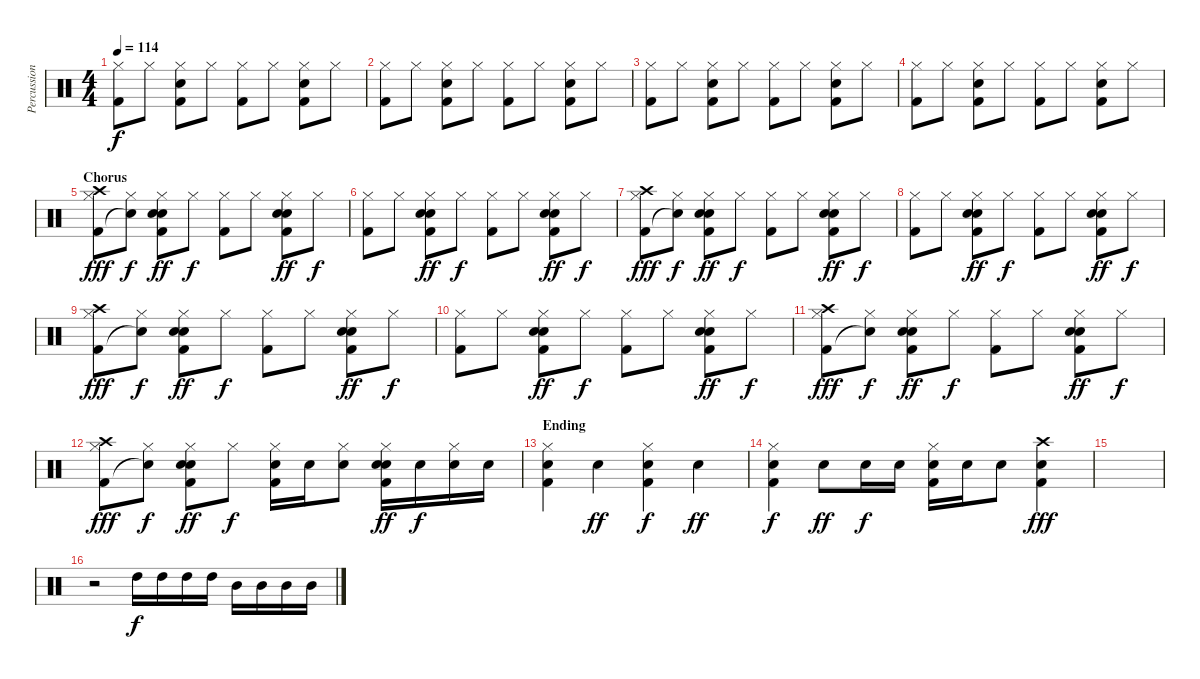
\track ("Percussion" "Percussion") {instrument percussion}
\staff {score}
\articulation defaults
\ts (4 4)
\tempo 114
\clef neutral
\ks c
("Hi-Hat (closed)" "Kick (hit) 2").8{dy f} "Hi-Hat (closed)".8 ("Hi-Hat (closed)" "Snare (hit) 2" "Kick (hit) 2").8 "Hi-Hat (closed)".8 ("Hi-Hat (closed)" "Kick (hit) 2").8 "Hi-Hat (closed)".8 ("Hi-Hat (closed)" "Snare (hit) 2" "Kick (hit) 2").8 "Hi-Hat (closed)".8 |
("Hi-Hat (closed)" "Kick (hit) 2").8 "Hi-Hat (closed)".8 ("Hi-Hat (closed)" "Snare (hit) 2" "Kick (hit) 2").8 "Hi-Hat (closed)".8 ("Hi-Hat (closed)" "Kick (hit) 2").8 "Hi-Hat (closed)".8 ("Hi-Hat (closed)" "Snare (hit) 2" "Kick (hit) 2").8 "Hi-Hat (closed)".8 |
("Hi-Hat (closed)" "Kick (hit) 2").8 "Hi-Hat (closed)".8 ("Hi-Hat (closed)" "Snare (hit) 2" "Kick (hit) 2").8 "Hi-Hat (closed)".8 ("Hi-Hat (closed)" "Kick (hit) 2").8 "Hi-Hat (closed)".8 ("Hi-Hat (closed)" "Snare (hit) 2" "Kick (hit) 2").8 "Hi-Hat (closed)".8 |
("Hi-Hat (closed)" "Kick (hit) 2").8 "Hi-Hat (closed)".8 ("Hi-Hat (closed)" "Snare (hit) 2" "Kick (hit) 2").8 "Hi-Hat (closed)".8 ("Hi-Hat (closed)" "Kick (hit) 2").8 "Hi-Hat (closed)".8 ("Hi-Hat (closed)" "Snare (hit) 2" "Kick (hit) 2").8 "Hi-Hat (closed)".8 |
\section ("" "Chorus")
("Hi-Hat (closed)" "Kick (hit) 2" "Crash high (hit)").8{dy fff} ("Hi-Hat (closed)" "Snare (hit)"{t}).8{dy f} ("Hand Clap (hit)" "Hi-Hat (closed)" "Snare (hit) 2" "Kick (hit) 2").8{dy ff} "Hi-Hat (closed)".8{dy f} ("Hi-Hat (closed)" "Kick (hit) 2").8 "Hi-Hat (closed)".8 ("Hand Clap (hit)" "Hi-Hat (closed)" "Snare (hit) 2" "Kick (hit) 2").8{dy ff} "Hi-Hat (closed)".8{dy f} |
("Hi-Hat (closed)" "Kick (hit) 2").8 "Hi-Hat (closed)".8 ("Hand Clap (hit)" "Hi-Hat (closed)" "Snare (hit) 2" "Kick (hit) 2").8{dy ff} "Hi-Hat (closed)".8{dy f} ("Hi-Hat (closed)" "Kick (hit) 2").8 "Hi-Hat (closed)".8 ("Hand Clap (hit)" "Hi-Hat (closed)" "Snare (hit) 2" "Kick (hit) 2").8{dy ff} "Hi-Hat (closed)".8{dy f} |
("Hi-Hat (closed)" "Kick (hit) 2" "Crash high (hit)").8{dy fff} ("Hi-Hat (closed)" "Snare (hit)"{t}).8{dy f} ("Hand Clap (hit)" "Hi-Hat (closed)" "Snare (hit) 2" "Kick (hit) 2").8{dy ff} "Hi-Hat (closed)".8{dy f} ("Hi-Hat (closed)" "Kick (hit) 2").8 "Hi-Hat (closed)".8 ("Hand Clap (hit)" "Hi-Hat (closed)" "Snare (hit) 2" "Kick (hit) 2").8{dy ff} "Hi-Hat (closed)".8{dy f} |
("Hi-Hat (closed)" "Kick (hit) 2").8 "Hi-Hat (closed)".8 ("Hand Clap (hit)" "Hi-Hat (closed)" "Snare (hit) 2" "Kick (hit) 2").8{dy ff} "Hi-Hat (closed)".8{dy f} ("Hi-Hat (closed)" "Kick (hit) 2").8 "Hi-Hat (closed)".8 ("Hand Clap (hit)" "Hi-Hat (closed)" "Snare (hit) 2" "Kick (hit) 2").8{dy ff} "Hi-Hat (closed)".8{dy f} |
("Hi-Hat (closed)" "Kick (hit) 2" "Crash high (hit)").8{dy fff} ("Hi-Hat (closed)" "Snare (hit)"{t}).8{dy f} ("Hand Clap (hit)" "Hi-Hat (closed)" "Snare (hit) 2" "Kick (hit) 2").8{dy ff} "Hi-Hat (closed)".8{dy f} ("Hi-Hat (closed)" "Kick (hit) 2").8 "Hi-Hat (closed)".8 ("Hand Clap (hit)" "Hi-Hat (closed)" "Snare (hit) 2" "Kick (hit) 2").8{dy ff} "Hi-Hat (closed)".8{dy f} |
("Hi-Hat (closed)" "Kick (hit) 2").8 "Hi-Hat (closed)".8 ("Hand Clap (hit)" "Hi-Hat (closed)" "Snare (hit) 2" "Kick (hit) 2").8{dy ff} "Hi-Hat (closed)".8{dy f} ("Hi-Hat (closed)" "Kick (hit) 2").8 "Hi-Hat (closed)".8 ("Hand Clap (hit)" "Hi-Hat (closed)" "Snare (hit) 2" "Kick (hit) 2").8{dy ff} "Hi-Hat (closed)".8{dy f} |
("Hi-Hat (closed)" "Kick (hit) 2" "Crash high (hit)").8{dy fff} ("Hi-Hat (closed)" "Snare (hit)"{t}).8{dy f} ("Hand Clap (hit)" "Hi-Hat (closed)" "Snare (hit) 2" "Kick (hit) 2").8{dy ff} "Hi-Hat (closed)".8{dy f} ("Hi-Hat (closed)" "Kick (hit) 2").8 "Hi-Hat (closed)".8 ("Hand Clap (hit)" "Hi-Hat (closed)" "Snare (hit) 2" "Kick (hit) 2").8{dy ff} "Hi-Hat (closed)".8{dy f} |
("Hi-Hat (closed)" "Kick (hit) 2" "Crash high (hit)").8{dy fff} ("Hi-Hat (closed)" "Snare (hit)"{t}).8{dy f} ("Hand Clap (hit)" "Hi-Hat (closed)" "Snare (hit) 2" "Kick (hit) 2").8{dy ff} "Hi-Hat (closed)".8{dy f} ("Hi-Hat (closed)" "Snare (hit) 2" "Kick (hit) 2").16 "Snare (hit) 2".16 ("Hi-Hat (closed)" "Snare (hit) 2").8 ("Hand Clap (hit)" "Hi-Hat (closed)" "Snare (hit) 2" "Kick (hit) 2").16{dy ff} "Snare (hit) 2".16{dy f} ("Hi-Hat (closed)" "Snare (hit) 2").16 "Snare (hit) 2".16 |
\section ("" "Ending")
("Hi-Hat (closed)" "Snare (hit) 2" "Kick (hit) 2").4 "Hand Clap (hit)".4{dy ff} ("Hi-Hat (closed)" "Snare (hit) 2" "Kick (hit) 2").4{dy f} "Hand Clap (hit)".4{dy ff} |
("Hi-Hat (closed)" "Snare (hit) 2" "Kick (hit) 2").4{dy f} "Hand Clap (hit)".8{dy ff} "Snare (hit) 2".16{dy f} "Snare (hit) 2".16 ("Hi-Hat (closed)" "Snare (hit) 2" "Kick (hit) 2").16 "Snare (hit) 2".16 "Snare (hit) 2".8 ("Snare (hit) 2" "Kick (hit) 2" "Crash high (hit)").4{dy fff} |
|
r.2 "High Tom (hit)".16{dy f} "High Tom (hit)".16 "High Tom (hit)".16 "High Tom (hit)".16 "Mid Tom (hit)".16 "Mid Tom (hit)".16 "Mid Tom (hit)".16 "Mid Tom (hit)".16
